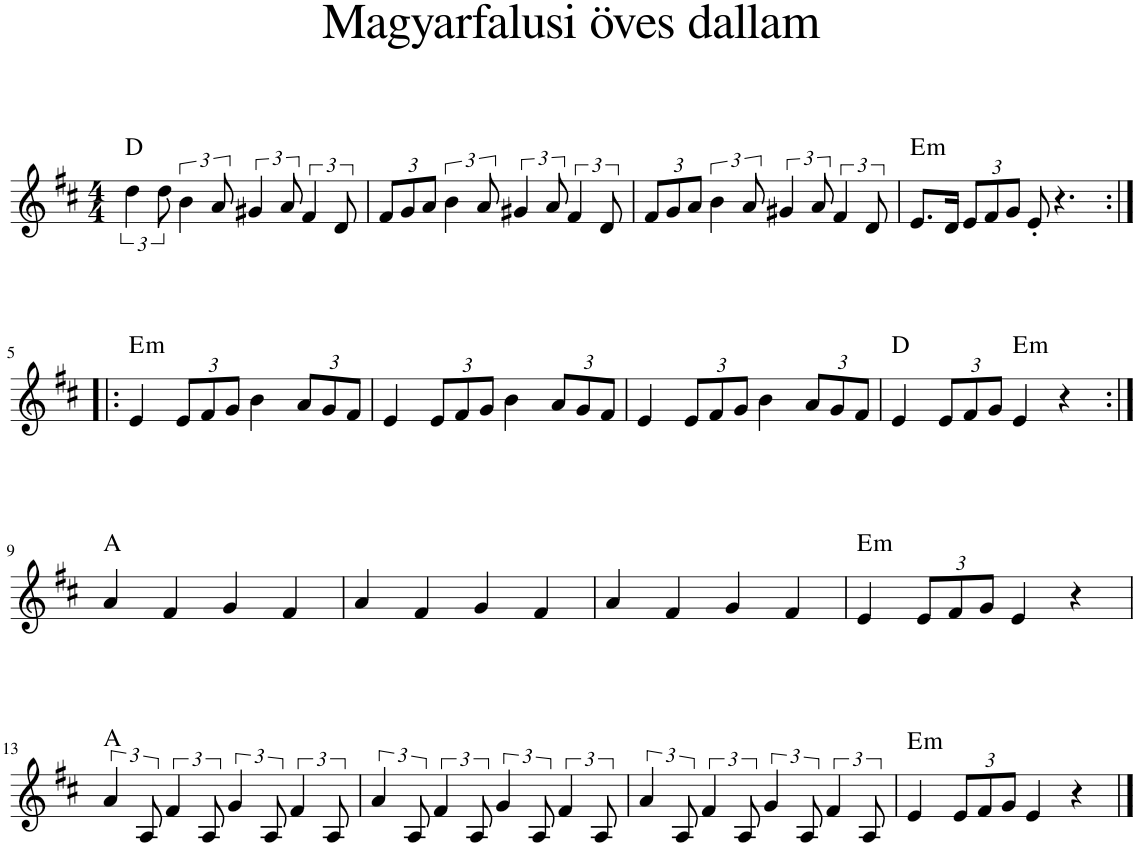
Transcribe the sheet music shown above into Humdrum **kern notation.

**kern	**harte
*part1	*part1
*staff1	*
*I"Piano	*
*I'Pno.	*
*clefG2	*
*k[f#c#]	*
*M4/4	*
=1	=1
6dd\	D:maj
12dd\	.
6b\	.
12a/	.
6g#X/	.
12a/	.
6f#/	.
12d/	.
=2	=2
*Xbrackettup	*
12f#/L	.
12g/	.
12a/J	.
*brackettup	*
6b\	.
12a/	.
6g#X/	.
12a/	.
6f#/	.
12d/	.
=3	=3
*Xbrackettup	*
12f#/L	.
12g/	.
12a/J	.
*brackettup	*
6b\	.
12a/	.
6g#X/	.
12a/	.
6f#/	.
12d/	.
=4	=4
!	!LO:H:kt=m
8.e/L	E:min
16d/Jk	.
*Xbrackettup	*
12e/L	.
12f#/	.
12g/J	.
8e'/	.
4.r	.
!!LO:LB:g=z
=5:|!|:	=5:|!|:
!	!LO:H:kt=m
4e/	E:min
12e/L	.
12f#/	.
12g/J	.
4b\	.
12a/L	.
12g/	.
12f#/J	.
=6	=6
4e/	.
12e/L	.
12f#/	.
12g/J	.
4b\	.
12a/L	.
12g/	.
12f#/J	.
=7	=7
4e/	.
12e/L	.
12f#/	.
12g/J	.
4b\	.
12a/L	.
12g/	.
12f#/J	.
=8	=8
4e/	D:maj
12e/L	.
12f#/	.
12g/J	.
!	!LO:H:kt=m
4e/	E:min
4r	.
!!LO:LB:g=z
=9:|!	=9:|!
4a/	A:maj
4f#/	.
4g/	.
4f#/	.
=10	=10
4a/	.
4f#/	.
4g/	.
4f#/	.
=11	=11
4a/	.
4f#/	.
4g/	.
4f#/	.
=12	=12
!	!LO:H:kt=m
4e/	E:min
12e/L	.
12f#/	.
12g/J	.
4e/	.
4r	.
!!LO:LB:g=z
=13	=13
*brackettup	*
6a/	A:maj
12A/	.
6f#/	.
12A/	.
6g/	.
12A/	.
6f#/	.
12A/	.
=14	=14
6a/	.
12A/	.
6f#/	.
12A/	.
6g/	.
12A/	.
6f#/	.
12A/	.
=15	=15
6a/	.
12A/	.
6f#/	.
12A/	.
6g/	.
12A/	.
6f#/	.
12A/	.
=16	=16
!	!LO:H:kt=m
4e/	E:min
*Xbrackettup	*
12e/L	.
12f#/	.
12g/J	.
4e/	.
4r	.
==	==
*-	*-
